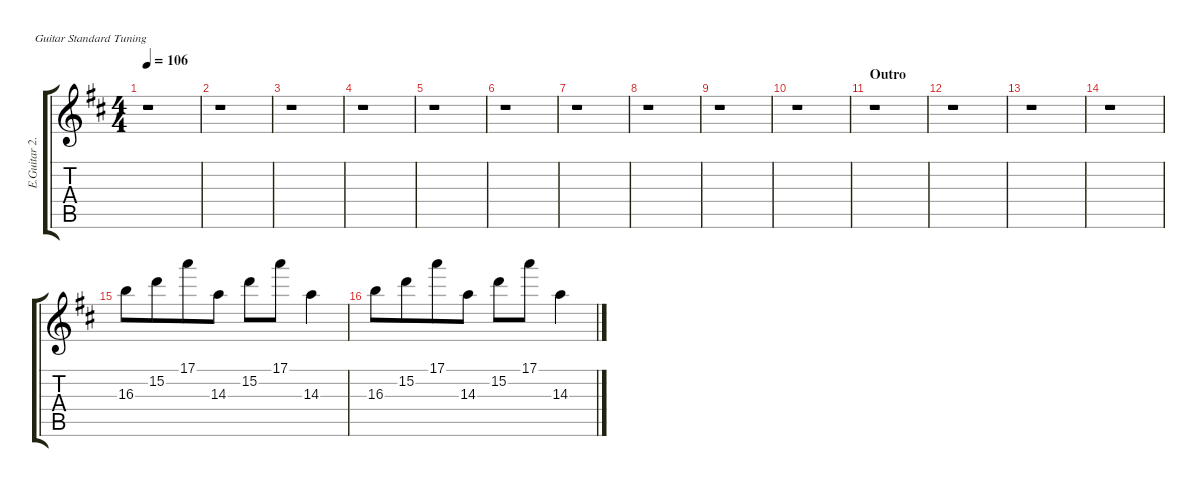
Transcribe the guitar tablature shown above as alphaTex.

\defaultSystemsLayout 4
\hideDynamics
\track ("E.Guitar 2." "E.Guitar 2.") {defaultSystemsLayout 4 instrument overdrivenguitar}
\staff {score tabs}
\tuning (E4 B3 G3 D3 A2 E2)
\ts (4 4)
\tempo 106
\clef g2
\ks d
r.1{dy mf} |
r.1 |
r.1 |
r.1 |
r.1 |
r.1 |
r.1 |
r.1 |
r.1 |
r.1 |
\section ("" "Outro")
r.1 |
r.1 |
r.1 |
r.1 |
16.3{acc forcenatural}.8{instrument overdrivenguitar} 15.2{acc forcenatural}.8{beam merge} 17.1{acc forcenatural}.8 14.3{acc forcenatural}.8 15.2{acc forcenatural}.8 17.1{acc forcenatural}.8 14.3{acc forcenatural}.4 |
16.3{acc forcenatural}.8 15.2{acc forcenatural}.8{beam merge} 17.1{acc forcenatural}.8 14.3{acc forcenatural}.8 15.2{acc forcenatural}.8 17.1{acc forcenatural}.8 14.3{acc forcenatural}.4
